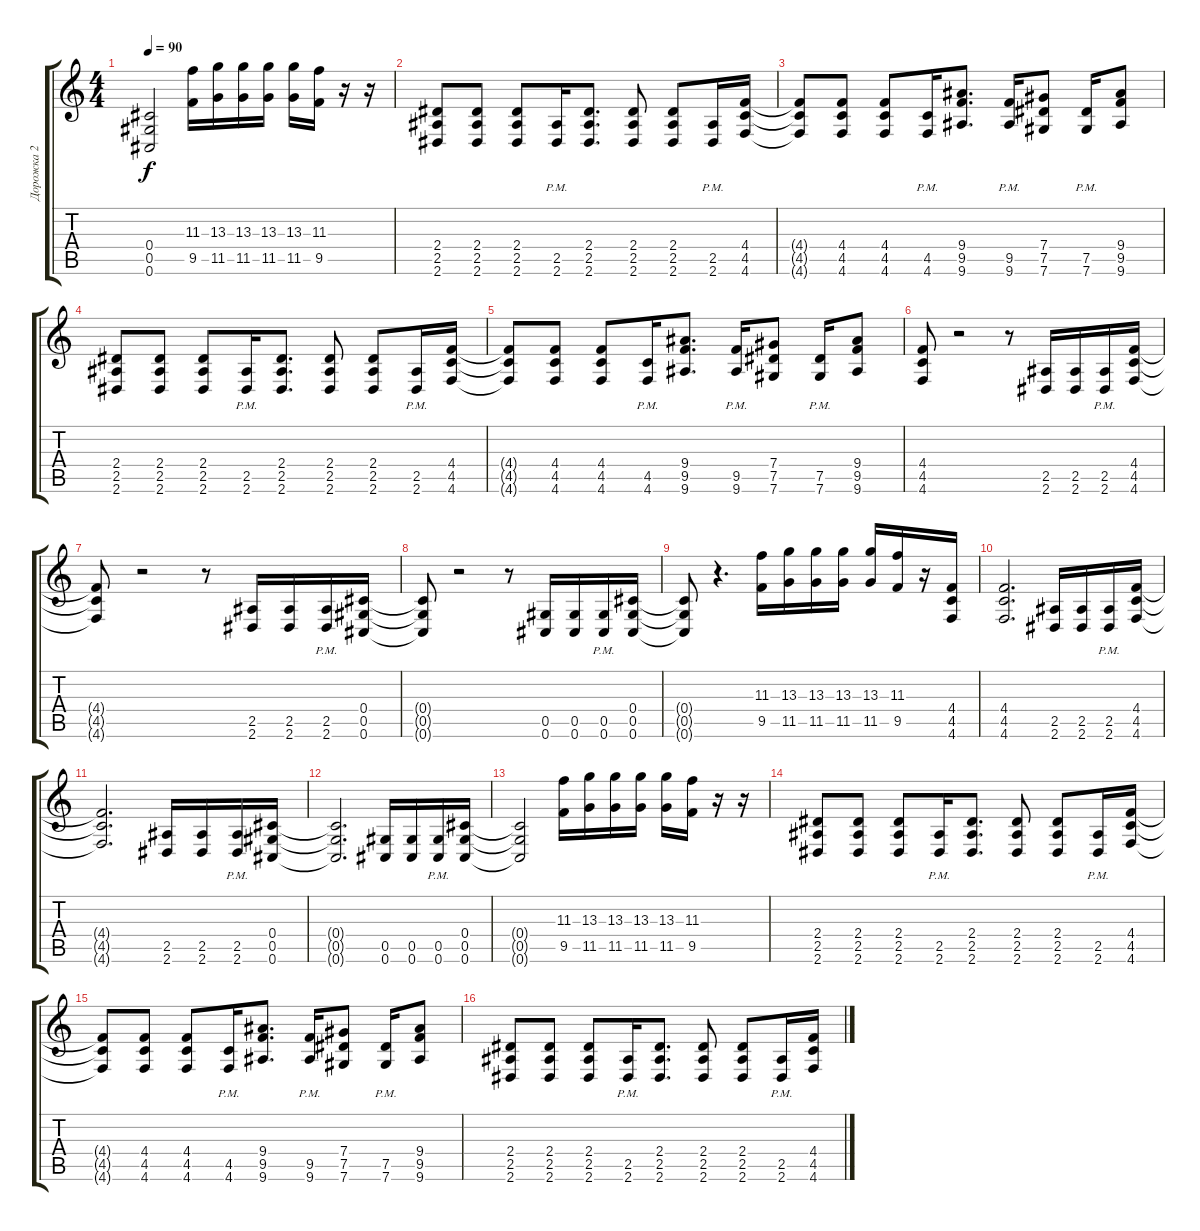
\track ("Дорожка 2" "Дорожка 2") {instrument overdrivenguitar}
\staff {score tabs}
\tuning (Eb4 Bb3 Gb3 Db3 Ab2 Db2) {hide}
\ts (4 4)
\tempo 90
\clef g2
\ks c
(0.4{t} 0.5{t} 0.6{t}).2{dy f} (11.3 9.5).16 (13.3 11.5).16 (13.3 11.5).16 (13.3 11.5).16 (13.3 11.5).16 (11.3 9.5).16 r.16 r.16 |
(2.4 2.5 2.6).8 (2.4 2.5 2.6).8 (2.4 2.5 2.6).8 (2.5{pm} 2.6{pm}).16 (2.4 2.5 2.6).8{d} (2.4 2.5 2.6).8 (2.4 2.5 2.6).8 (2.5{pm} 2.6{pm}).16 (4.4 4.5 4.6).16 |
(4.4{t} 4.5{t} 4.6{t}).8 (4.4 4.5 4.6).8 (4.4 4.5 4.6).8 (4.5{pm} 4.6{pm}).16 (9.4 9.5 9.6).8{d} (9.5{pm} 9.6{pm}).16 (7.4 7.5 7.6).8 (7.5{pm} 7.6{pm}).16 (9.4 9.5 9.6).8 |
(2.4 2.5 2.6).8 (2.4 2.5 2.6).8 (2.4 2.5 2.6).8 (2.5{pm} 2.6{pm}).16 (2.4 2.5 2.6).8{d} (2.4 2.5 2.6).8 (2.4 2.5 2.6).8 (2.5{pm} 2.6{pm}).16 (4.4 4.5 4.6).16 |
(4.4{t} 4.5{t} 4.6{t}).8 (4.4 4.5 4.6).8 (4.4 4.5 4.6).8 (4.5{pm} 4.6{pm}).16 (9.4 9.5 9.6).8{d} (9.5{pm} 9.6{pm}).16 (7.4 7.5 7.6).8 (7.5{pm} 7.6{pm}).16 (9.4 9.5 9.6).8 |
(4.4 4.5 4.6).8 r.2 r.8 (2.5 2.6).16 (2.5 2.6).16 (2.5{pm} 2.6{pm}).16 (4.4 4.5 4.6).16 |
(4.4{t} 4.5{t} 4.6{t}).8 r.2 r.8 (2.5 2.6).16 (2.5 2.6).16 (2.5{pm} 2.6{pm}).16 (0.4 0.5 0.6).16 |
(0.4{t} 0.5{t} 0.6{t}).8 r.2 r.8 (0.5 0.6).16 (0.5 0.6).16 (0.5{pm} 0.6{pm}).16 (0.4 0.5 0.6).16 |
(0.4{t} 0.5{t} 0.6{t}).8 r.4{d} (11.3 9.5).16 (13.3 11.5).16 (13.3 11.5).16 (13.3 11.5).16 (13.3 11.5).16 (11.3 9.5).16 r.16 (4.4 4.5 4.6).16 |
(4.4 4.5 4.6).2{d} (2.5 2.6).16 (2.5 2.6).16 (2.5{pm} 2.6{pm}).16 (4.4 4.5 4.6).16 |
(4.4{t} 4.5{t} 4.6{t}).2{d} (2.5 2.6).16 (2.5 2.6).16 (2.5{pm} 2.6{pm}).16 (0.4 0.5 0.6).16 |
(0.4{t} 0.5{t} 0.6{t}).2{d} (0.5 0.6).16 (0.5 0.6).16 (0.5{pm} 0.6{pm}).16 (0.4 0.5 0.6).16 |
(0.4{t} 0.5{t} 0.6{t}).2 (11.3 9.5).16 (13.3 11.5).16 (13.3 11.5).16 (13.3 11.5).16 (13.3 11.5).16 (11.3 9.5).16 r.16 r.16 |
(2.4 2.5 2.6).8 (2.4 2.5 2.6).8 (2.4 2.5 2.6).8 (2.5{pm} 2.6{pm}).16 (2.4 2.5 2.6).8{d} (2.4 2.5 2.6).8 (2.4 2.5 2.6).8 (2.5{pm} 2.6{pm}).16 (4.4 4.5 4.6).16 |
(4.4{t} 4.5{t} 4.6{t}).8 (4.4 4.5 4.6).8 (4.4 4.5 4.6).8 (4.5{pm} 4.6{pm}).16 (9.4 9.5 9.6).8{d} (9.5{pm} 9.6{pm}).16 (7.4 7.5 7.6).8 (7.5{pm} 7.6{pm}).16 (9.4 9.5 9.6).8 |
(2.4 2.5 2.6).8 (2.4 2.5 2.6).8 (2.4 2.5 2.6).8 (2.5{pm} 2.6{pm}).16 (2.4 2.5 2.6).8{d} (2.4 2.5 2.6).8 (2.4 2.5 2.6).8 (2.5{pm} 2.6{pm}).16 (4.4 4.5 4.6).16
